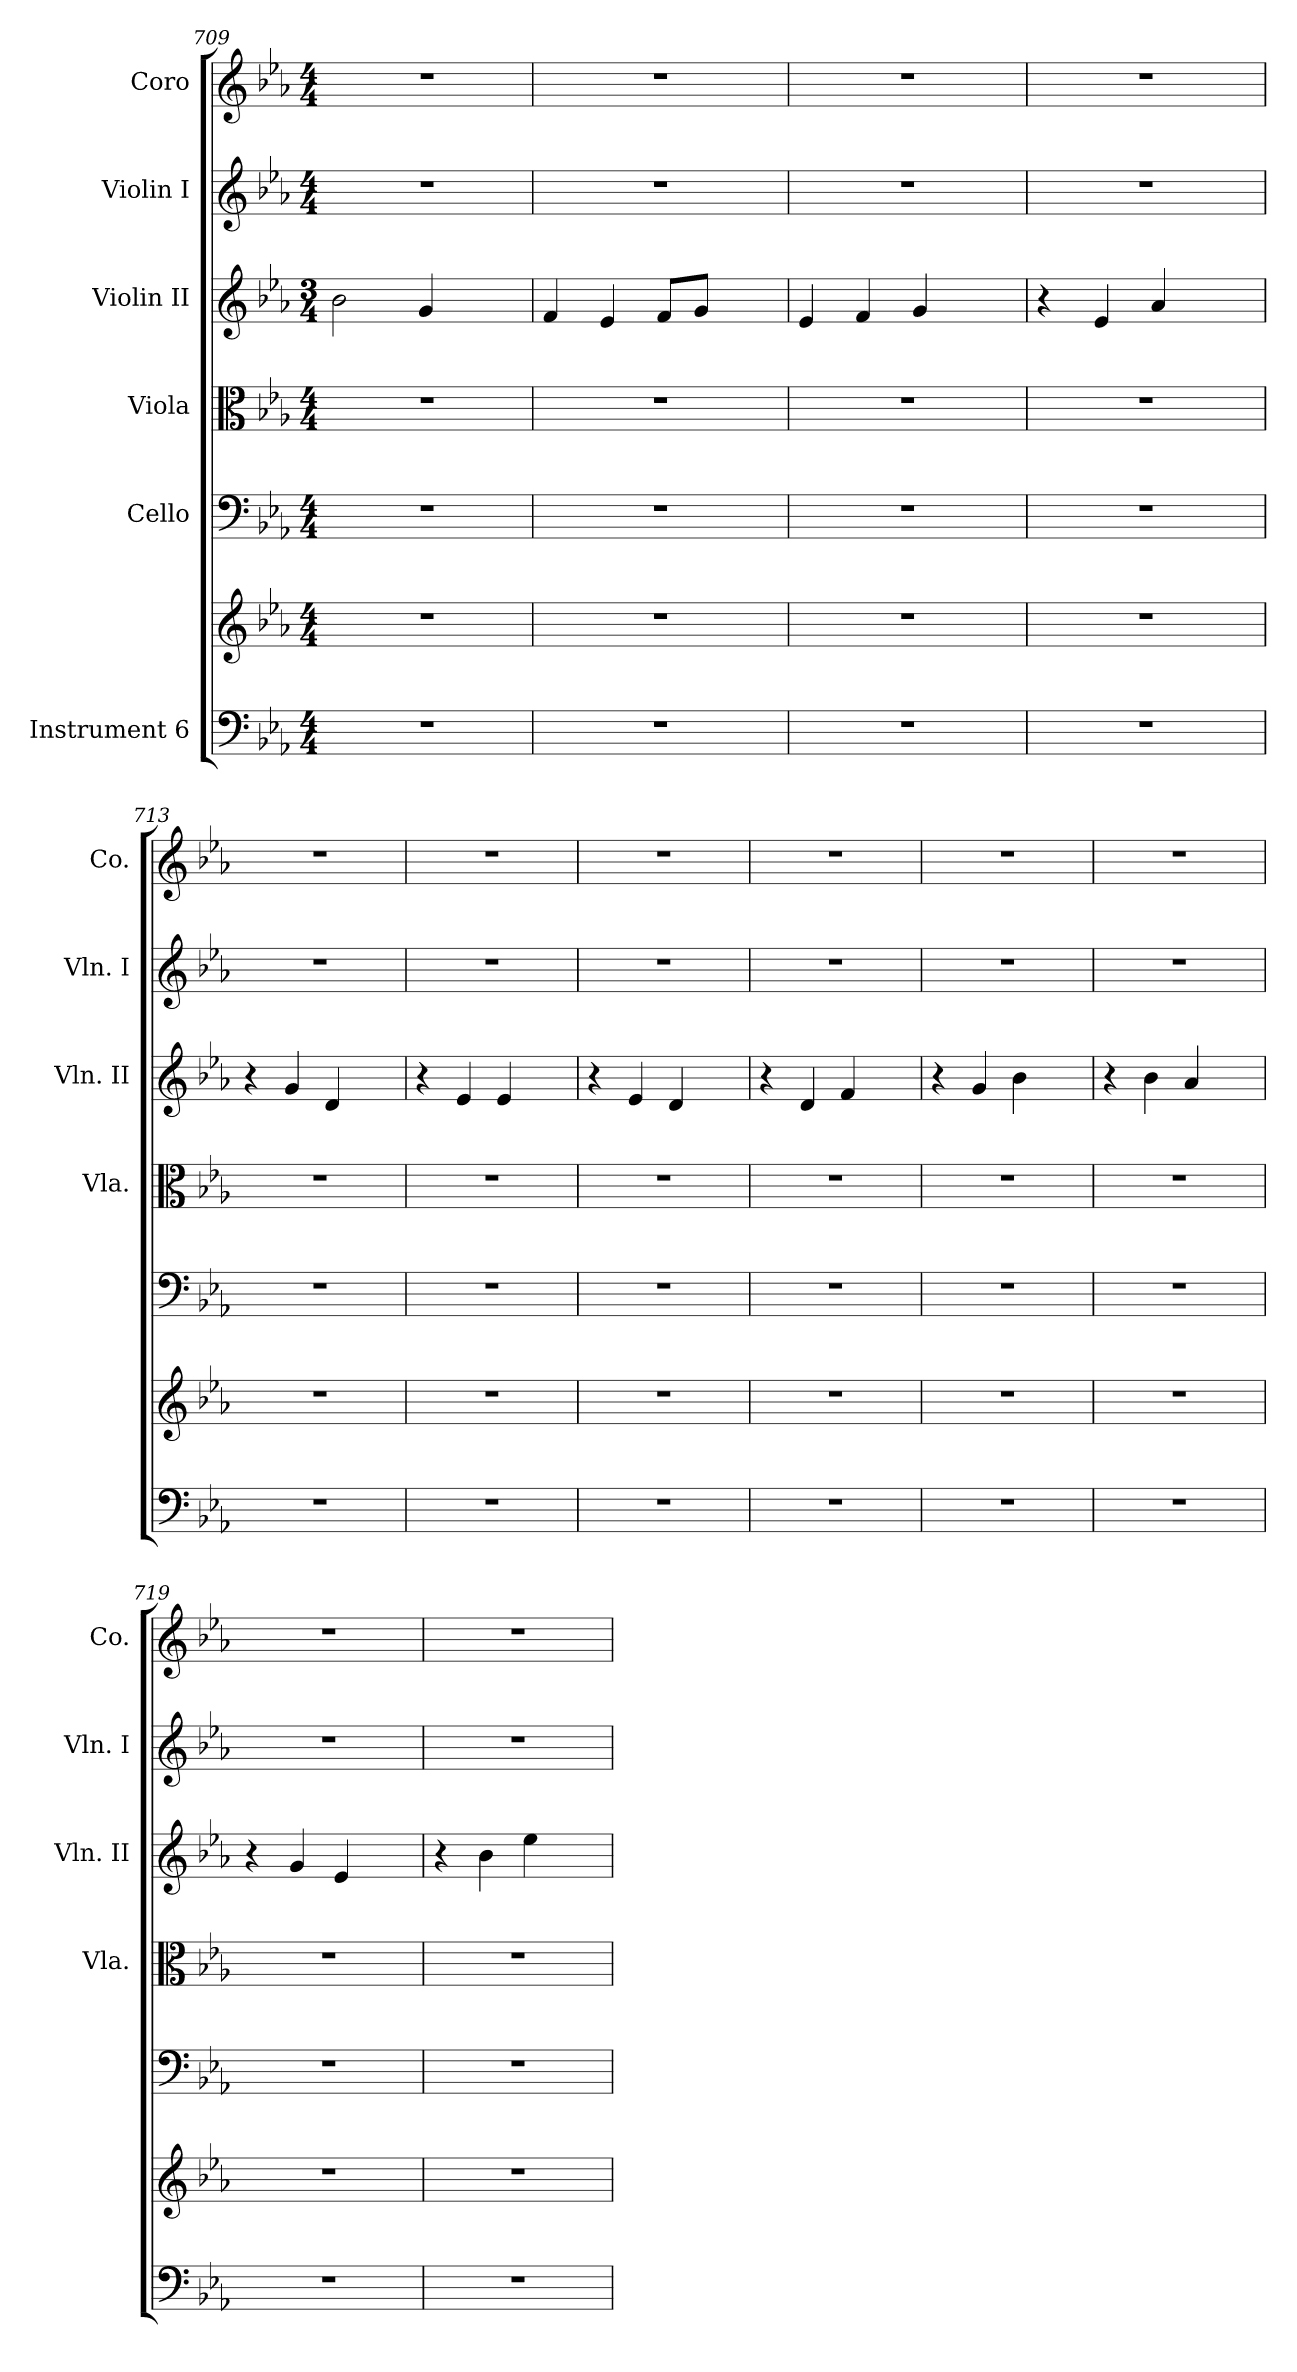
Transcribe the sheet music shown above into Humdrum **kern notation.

**kern	**kern	**kern	**kern	**kern	**kern	**kern
*part6	*part6	*part5	*part4	*part3	*part2	*part1
*staff7	*staff6	*staff5	*staff4	*staff3	*staff2	*staff1
*I"Instrument 6	*	*I"Cello	*I"Viola	*I"Violin II	*I"Violin I	*I"Coro
*	*	*	*I'Vla.	*I'Vln. II	*I'Vln. I	*I'Co.
*clefF4	*clefG2	*clefF4	*clefC3	*clefG2	*clefG2	*clefG2
*k[b-e-a-]	*k[b-e-a-]	*k[b-e-a-]	*k[b-e-a-]	*k[b-e-a-]	*k[b-e-a-]	*k[b-e-a-]
*E-:	*E-:	*E-:	*E-:	*E-:	*E-:	*E-:
*M4/4	*M4/4	*M4/4	*M4/4	*M3/4	*M4/4	*M4/4
=709	=709	=709	=709	=709	=709	=709
1r	1r	1r	1r	2b-\	1r	1r
.	.	.	.	4g/	.	.
.	.	.	.	4ryy	.	.
=710	=710	=710	=710	=710	=710	=710
1r	1r	1r	1r	4f/	1r	1r
.	.	.	.	4e-/	.	.
.	.	.	.	8f/L	.	.
.	.	.	.	8g/J	.	.
.	.	.	.	4ryy	.	.
=711	=711	=711	=711	=711	=711	=711
1r	1r	1r	1r	4e-/	1r	1r
.	.	.	.	4f/	.	.
.	.	.	.	4g/	.	.
.	.	.	.	4ryy	.	.
=712	=712	=712	=712	=712	=712	=712
1r	1r	1r	1r	4r	1r	1r
.	.	.	.	4e-/	.	.
.	.	.	.	4a-/	.	.
.	.	.	.	4ryy	.	.
!!LO:LB:g=z
=713	=713	=713	=713	=713	=713	=713
1r	1r	1r	1r	4r	1r	1r
.	.	.	.	4g/	.	.
.	.	.	.	4d/	.	.
.	.	.	.	4ryy	.	.
=714	=714	=714	=714	=714	=714	=714
1r	1r	1r	1r	4r	1r	1r
.	.	.	.	4e-/	.	.
.	.	.	.	4e-/	.	.
.	.	.	.	4ryy	.	.
=715	=715	=715	=715	=715	=715	=715
1r	1r	1r	1r	4r	1r	1r
.	.	.	.	4e-/	.	.
.	.	.	.	4d/	.	.
.	.	.	.	4ryy	.	.
=716	=716	=716	=716	=716	=716	=716
1r	1r	1r	1r	4r	1r	1r
.	.	.	.	4d/	.	.
.	.	.	.	4f/	.	.
.	.	.	.	4ryy	.	.
=717	=717	=717	=717	=717	=717	=717
1r	1r	1r	1r	4r	1r	1r
.	.	.	.	4g/	.	.
.	.	.	.	4b-\	.	.
.	.	.	.	4ryy	.	.
=718	=718	=718	=718	=718	=718	=718
1r	1r	1r	1r	4r	1r	1r
.	.	.	.	4b-\	.	.
.	.	.	.	4a-/	.	.
.	.	.	.	4ryy	.	.
=719	=719	=719	=719	=719	=719	=719
1r	1r	1r	1r	4r	1r	1r
.	.	.	.	4g/	.	.
.	.	.	.	4e-/	.	.
.	.	.	.	4ryy	.	.
!!LO:LB:g=z
=720	=720	=720	=720	=720	=720	=720
1r	1r	1r	1r	4r	1r	1r
.	.	.	.	4b-\	.	.
.	.	.	.	4ee-\	.	.
.	.	.	.	4ryy	.	.
=	=	=	=	=	=	=
*-	*-	*-	*-	*-	*-	*-
